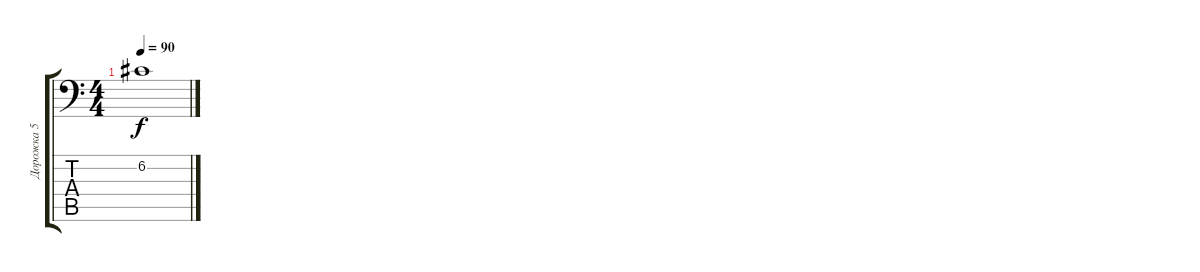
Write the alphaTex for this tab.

\track ("Дорожка 5" "Дорожка 5") {instrument stringensemble1}
\staff {score tabs}
\tuning (C4 G3 Eb3 Bb2 F2 Bb1) {hide}
\ts (4 4)
\tempo 90
\clef f4
\ks c
6.2{t}.1{dy f}
